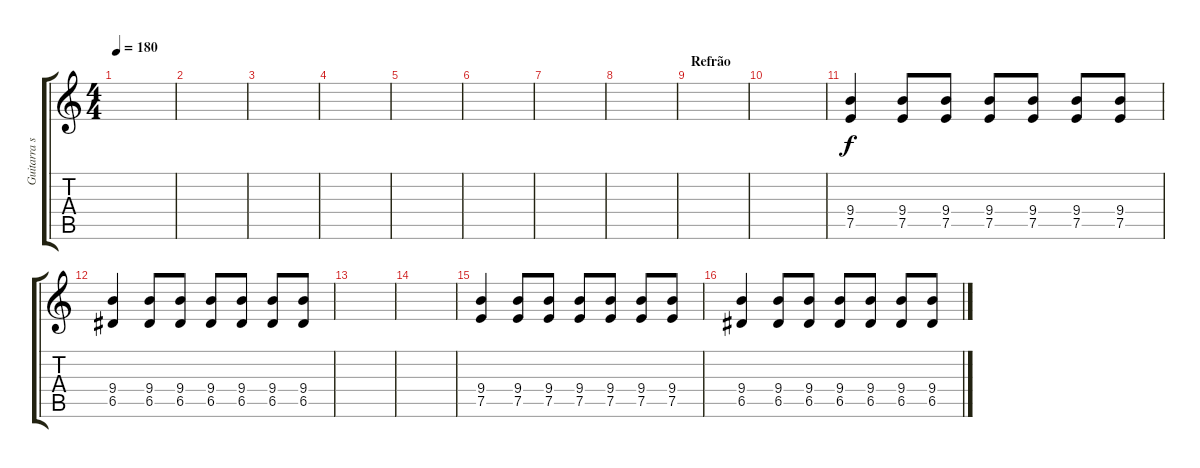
\track ("Guitarra solo" "Guitarra s") {instrument distortionguitar}
\staff {score tabs}
\tuning (E4 B3 G3 D3 A2 E2) {hide}
\ts (4 4)
\tempo 180
\clef g2
\ks c
|
|
|
|
|
|
|
|
\section ("" "Refrão")
|
|
(9.4 7.5).4 (9.4 7.5).8 (9.4 7.5).8 (9.4 7.5).8 (9.4 7.5).8 (9.4 7.5).8 (9.4 7.5).8 |
(9.4 6.5).4 (9.4 6.5).8 (9.4 6.5).8 (9.4 6.5).8 (9.4 6.5).8 (9.4 6.5).8 (9.4 6.5).8 |
|
|
(9.4 7.5).4 (9.4 7.5).8 (9.4 7.5).8 (9.4 7.5).8 (9.4 7.5).8 (9.4 7.5).8 (9.4 7.5).8 |
(9.4 6.5).4 (9.4 6.5).8 (9.4 6.5).8 (9.4 6.5).8 (9.4 6.5).8 (9.4 6.5).8 (9.4 6.5).8
